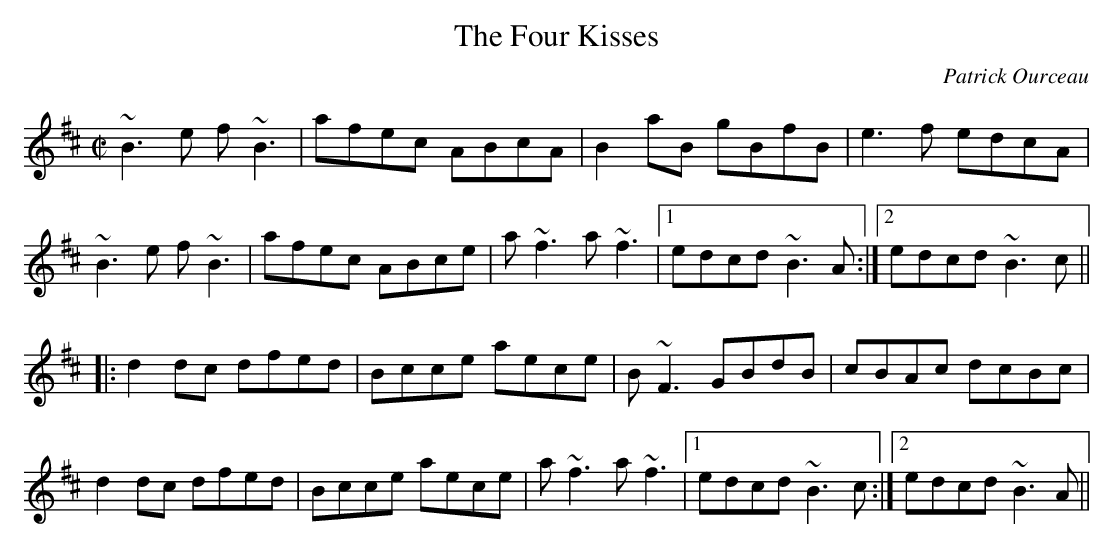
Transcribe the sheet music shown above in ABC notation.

X:1
T:Four Kisses, The
M:C|
L:1/8
C:Patrick Ourceau
K:Bm
~B3e f~B3|afec ABcA|B2aB gBfB|e3f edcA|
!~B3e f~B3|afec ABce|a~f3 a~f3|1edcd ~B3A:|2edcd ~B3c||
!|:d2dc dfed|Bcce aece|B~F3 GBdB|cBAc dcBc|
!d2dc dfed|Bcce aece|a~f3 a~f3|1edcd ~B3c:|2edcd ~B3A||
